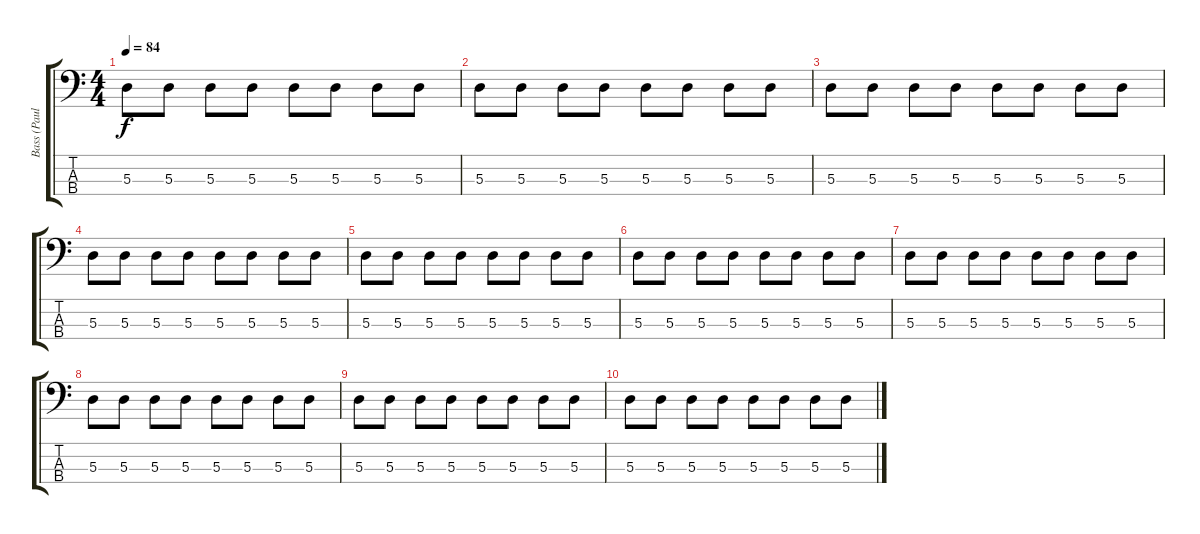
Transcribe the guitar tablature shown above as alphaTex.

\track ("Bass (Paul McCartney)" "Bass (Paul") {instrument electricbassfinger}
\staff {score tabs}
\tuning (G2 D2 A1 E1) {hide}
\ts (4 4)
\tempo 84
\clef f4
\ks c
5.3.8{dy f} 5.3.8 5.3.8 5.3.8 5.3.8 5.3.8 5.3.8 5.3.8 |
5.3.8 5.3.8 5.3.8 5.3.8 5.3.8 5.3.8 5.3.8 5.3.8 |
5.3.8 5.3.8 5.3.8 5.3.8 5.3.8 5.3.8 5.3.8 5.3.8 |
5.3.8 5.3.8 5.3.8 5.3.8 5.3.8 5.3.8 5.3.8 5.3.8 |
5.3.8 5.3.8 5.3.8 5.3.8 5.3.8 5.3.8 5.3.8 5.3.8 |
5.3.8 5.3.8 5.3.8 5.3.8 5.3.8 5.3.8 5.3.8 5.3.8 |
5.3.8 5.3.8 5.3.8 5.3.8 5.3.8 5.3.8 5.3.8 5.3.8 |
5.3.8 5.3.8 5.3.8 5.3.8 5.3.8 5.3.8 5.3.8 5.3.8 |
5.3.8 5.3.8 5.3.8 5.3.8 5.3.8 5.3.8 5.3.8 5.3.8 |
5.3.8 5.3.8 5.3.8 5.3.8 5.3.8 5.3.8 5.3.8 5.3.8
